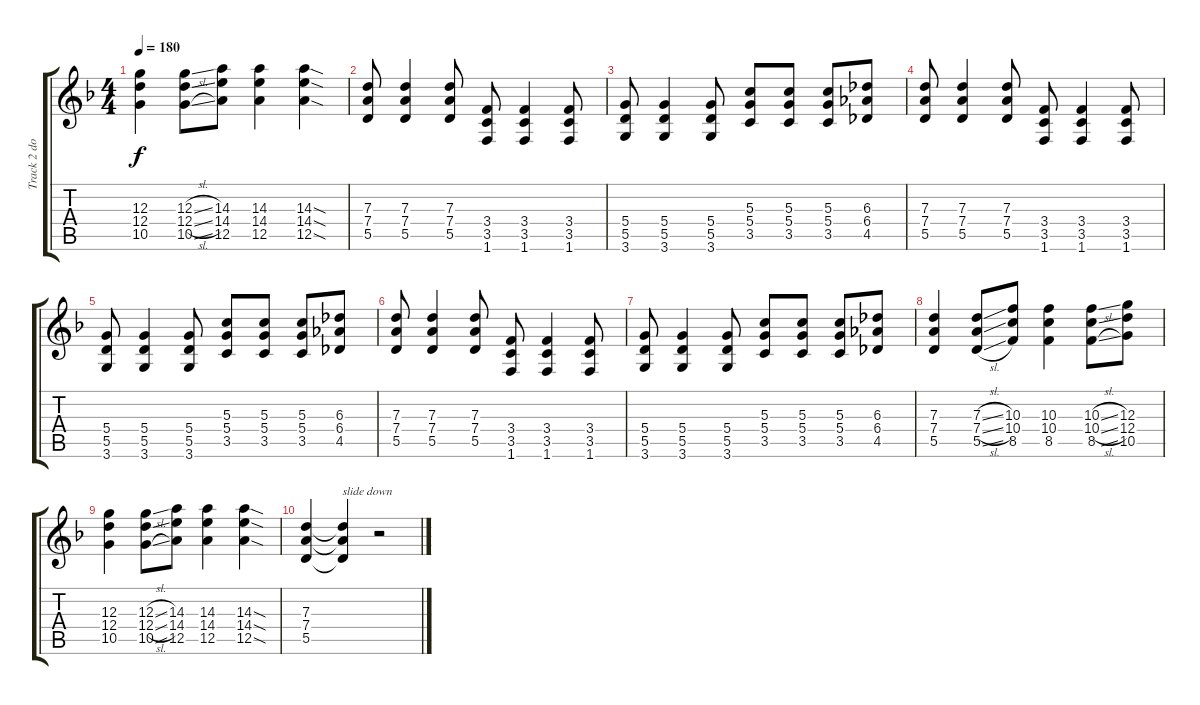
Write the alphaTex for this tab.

\track ("Track 2 doubling" "Track 2 do") {instrument overdrivenguitar}
\staff {score tabs}
\tuning (E4 B3 G3 D3 A2 E2) {hide}
\ts (4 4)
\tempo 180
\clef g2
\ks f
(12.3 12.4 10.5).4{dy f} (12.3{sl} 12.4{sl} 10.5{sl}).8 (14.3 14.4 12.5).8 (14.3 14.4 12.5).4 (14.3{sod} 14.4{sod} 12.5{sod}).4 |
(7.3 7.4 5.5).8 (7.3 7.4 5.5).4 (7.3 7.4 5.5).8 (3.4 3.5 1.6).8 (3.4 3.5 1.6).4 (3.4 3.5 1.6).8 |
(5.4 5.5 3.6).8 (5.4 5.5 3.6).4 (5.4 5.5 3.6).8 (5.3 5.4 3.5).8 (5.3 5.4 3.5).8 (5.3 5.4 3.5).8 (6.3 6.4 4.5).8 |
(7.3 7.4 5.5).8 (7.3 7.4 5.5).4 (7.3 7.4 5.5).8 (3.4 3.5 1.6).8 (3.4 3.5 1.6).4 (3.4 3.5 1.6).8 |
(5.4 5.5 3.6).8 (5.4 5.5 3.6).4 (5.4 5.5 3.6).8 (5.3 5.4 3.5).8 (5.3 5.4 3.5).8 (5.3 5.4 3.5).8 (6.3 6.4 4.5).8 |
(7.3 7.4 5.5).8 (7.3 7.4 5.5).4 (7.3 7.4 5.5).8 (3.4 3.5 1.6).8 (3.4 3.5 1.6).4 (3.4 3.5 1.6).8 |
(5.4 5.5 3.6).8 (5.4 5.5 3.6).4 (5.4 5.5 3.6).8 (5.3 5.4 3.5).8 (5.3 5.4 3.5).8 (5.3 5.4 3.5).8 (6.3 6.4 4.5).8 |
(7.3 7.4 5.5).4 (7.3{sl} 7.4{sl} 5.5{sl}).8 (10.3 10.4 8.5).8 (10.3 10.4 8.5).4 (10.3{sl} 10.4{sl} 8.5{sl}).8 (12.3 12.4 10.5).8 |
(12.3 12.4 10.5).4 (12.3{sl} 12.4{sl} 10.5{sl}).8 (14.3 14.4 12.5).8 (14.3 14.4 12.5).4 (14.3{sod} 14.4{sod} 12.5{sod}).4 |
(7.3 7.4 5.5).4 (7.3{t} 7.4{t} 5.5{t}).4{txt "slide down"} r.2
